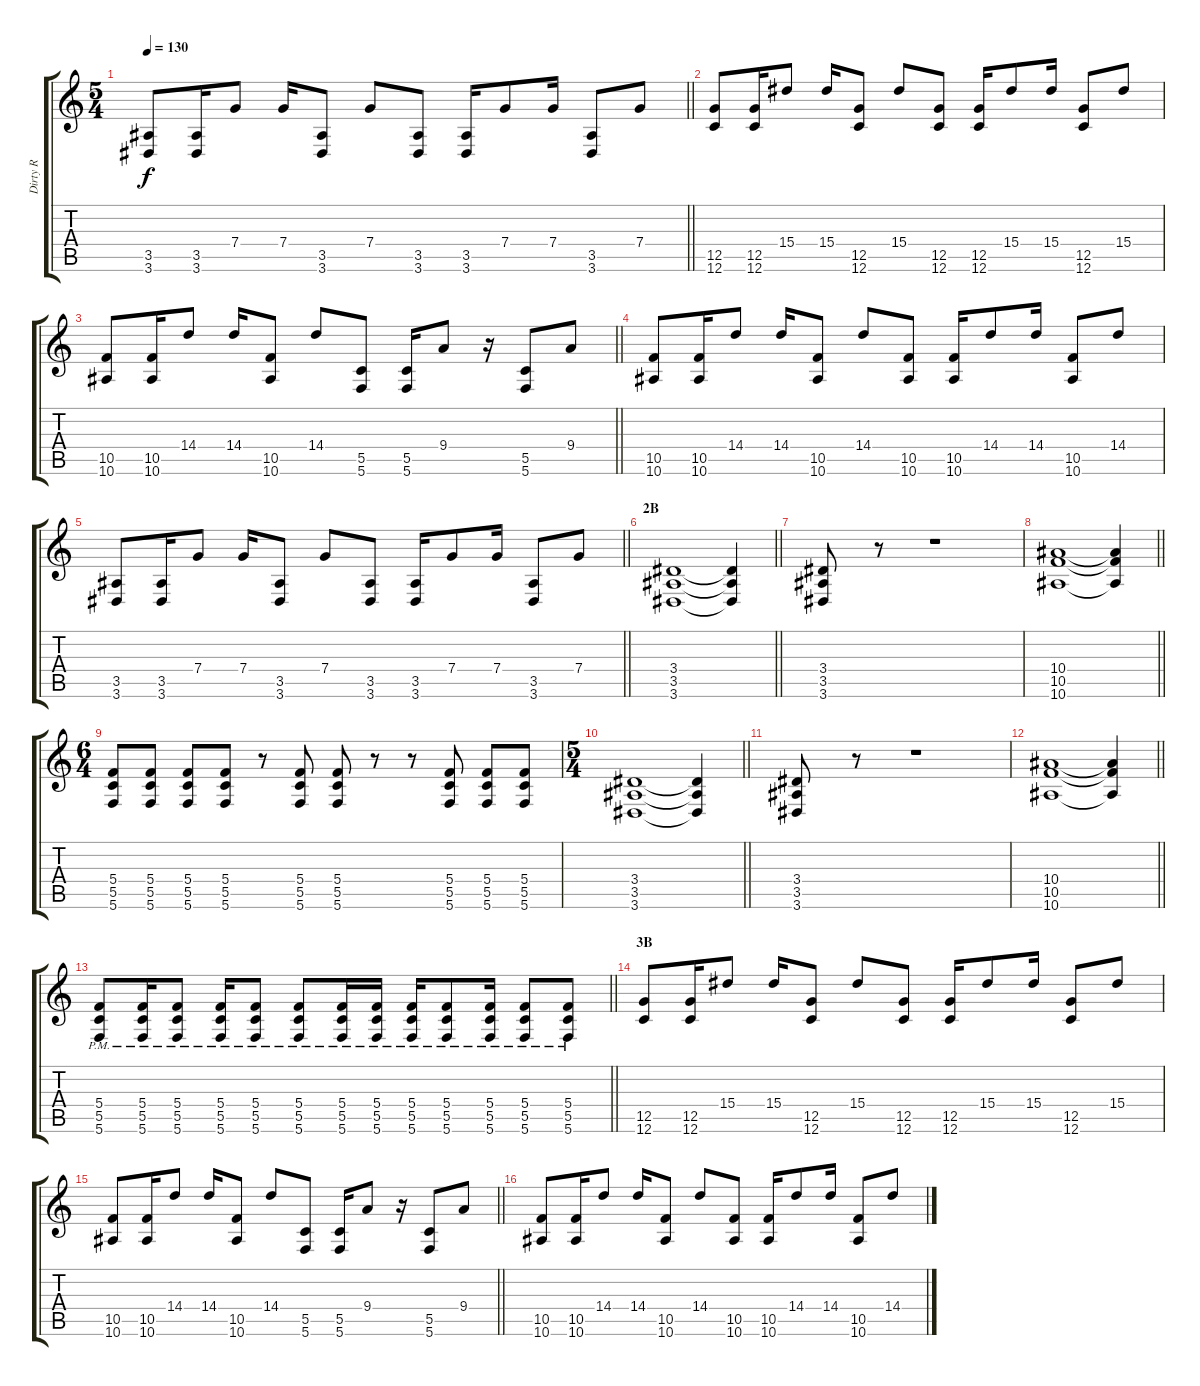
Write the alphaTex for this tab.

\track ("Dirty R" "Dirty R") {instrument overdrivenguitar}
\staff {score tabs}
\tuning (D4 A3 F3 C3 G2 C2) {hide}
\ts (5 4)
\tempo 130
\clef g2
\barLineRight lightlight
\ks c
(3.5 3.6).8{dy f} (3.5 3.6).16 7.4.8 7.4.16 (3.5 3.6).8 7.4.8 (3.5 3.6).8 (3.5 3.6).16 7.4.8 7.4.16 (3.5 3.6).8 7.4.8 |
(12.5 12.6).8 (12.5 12.6).16 15.4.8 15.4.16 (12.5 12.6).8 15.4.8 (12.5 12.6).8 (12.5 12.6).16 15.4.8 15.4.16 (12.5 12.6).8 15.4.8 |
\barLineRight lightlight
(10.5 10.6).8 (10.5 10.6).16 14.4.8 14.4.16 (10.5 10.6).8 14.4.8 (5.5 5.6).8 (5.5 5.6).16 9.4.8 r.16 (5.5 5.6).8 9.4.8 |
(10.5 10.6).8 (10.5 10.6).16 14.4.8 14.4.16 (10.5 10.6).8 14.4.8 (10.5 10.6).8 (10.5 10.6).16 14.4.8 14.4.16 (10.5 10.6).8 14.4.8 |
\barLineRight lightlight
(3.5 3.6).8 (3.5 3.6).16 7.4.8 7.4.16 (3.5 3.6).8 7.4.8 (3.5 3.6).8 (3.5 3.6).16 7.4.8 7.4.16 (3.5 3.6).8 7.4.8 |
\section ("" "2B")
\barLineRight lightlight
(3.4 3.5 3.6).1 (3.4{t} 3.5{t} 3.6{t}).4 |
(3.4 3.5 3.6).8 r.8 r.1 |
\barLineRight lightlight
(10.4 10.5 10.6).1 (10.4{t} 10.5{t} 10.6{t}).4 |
\ts (6 4)
(5.4 5.5 5.6).8 (5.4 5.5 5.6).8 (5.4 5.5 5.6).8 (5.4 5.5 5.6).8 r.8 (5.4 5.5 5.6).8 (5.4 5.5 5.6).8 r.8 r.8 (5.4 5.5 5.6).8 (5.4 5.5 5.6).8 (5.4 5.5 5.6).8 |
\ts (5 4)
\barLineRight lightlight
(3.4 3.5 3.6).1 (3.4{t} 3.5{t} 3.6{t}).4 |
(3.4 3.5 3.6).8 r.8 r.1 |
\barLineRight lightlight
(10.4 10.5 10.6).1 (10.4{t} 10.5{t} 10.6{t}).4 |
\barLineRight lightlight
(5.4{pm} 5.5{pm} 5.6{pm}).8 (5.4{pm} 5.5{pm} 5.6{pm}).16 (5.4{pm} 5.5{pm} 5.6{pm}).8 (5.4{pm} 5.5{pm} 5.6{pm}).16 (5.4{pm} 5.5{pm} 5.6{pm}).8 (5.4{pm} 5.5{pm} 5.6{pm}).8 (5.4{pm} 5.5{pm} 5.6{pm}).16 (5.4{pm} 5.5{pm} 5.6{pm}).16 (5.4{pm} 5.5{pm} 5.6{pm}).16 (5.4{pm} 5.5{pm} 5.6{pm}).8 (5.4{pm} 5.5{pm} 5.6{pm}).16 (5.4{pm} 5.5{pm} 5.6{pm}).8 (5.4{pm} 5.5{pm} 5.6{pm}).8 |
\section ("" "3B")
(12.5 12.6).8 (12.5 12.6).16 15.4.8 15.4.16 (12.5 12.6).8 15.4.8 (12.5 12.6).8 (12.5 12.6).16 15.4.8 15.4.16 (12.5 12.6).8 15.4.8 |
\barLineRight lightlight
(10.5 10.6).8 (10.5 10.6).16 14.4.8 14.4.16 (10.5 10.6).8 14.4.8 (5.5 5.6).8 (5.5 5.6).16 9.4.8 r.16 (5.5 5.6).8 9.4.8 |
(10.5 10.6).8 (10.5 10.6).16 14.4.8 14.4.16 (10.5 10.6).8 14.4.8 (10.5 10.6).8 (10.5 10.6).16 14.4.8 14.4.16 (10.5 10.6).8 14.4.8
